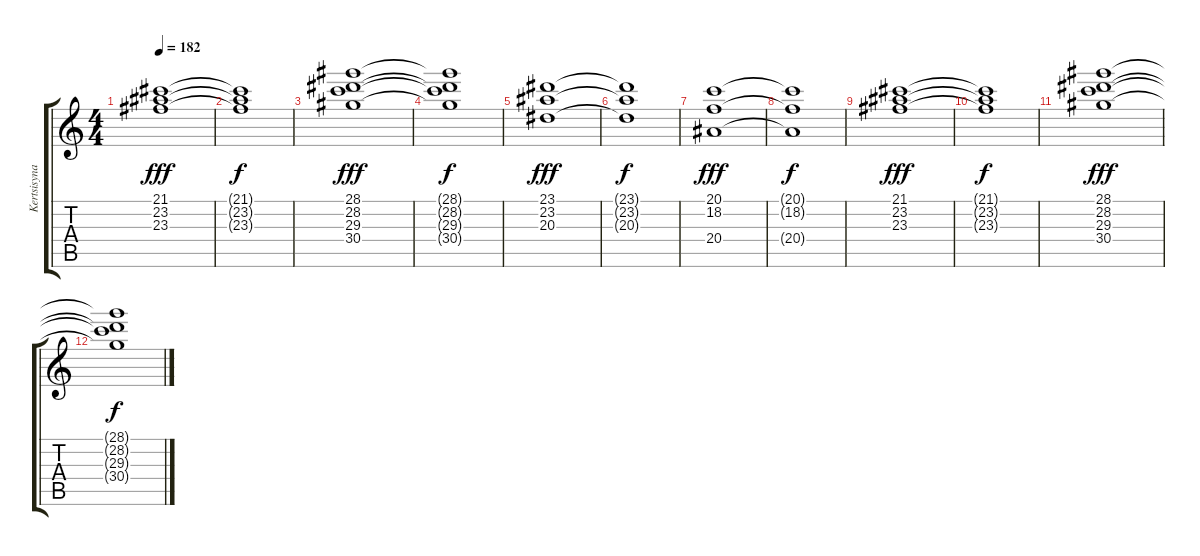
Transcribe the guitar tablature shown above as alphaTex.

\track ("Kertsisyna" "Kertsisyna") {instrument pad4choir}
\staff {score tabs}
\tuning (E4 B3 G3 D3 A2 E2) {hide}
\ts (4 4)
\tempo 182
\clef g2
\ks c
(21.1 23.2 23.3).1{dy fff} |
(21.1{t} 23.2{t} 23.3{t}).1{dy f} |
(28.1 28.2 29.3 30.4).1{dy fff} |
(28.1{t} 28.2{t} 29.3{t} 30.4{t}).1{dy f} |
(23.1 23.2 20.3).1{dy fff} |
(23.1{t} 23.2{t} 20.3{t}).1{dy f} |
(20.1 18.2 20.4).1{dy fff} |
(20.1{t} 18.2{t} 20.4{t}).1{dy f} |
(21.1 23.2 23.3).1{dy fff} |
(21.1{t} 23.2{t} 23.3{t}).1{dy f} |
(28.1 28.2 29.3 30.4).1{dy fff} |
(28.1{t} 28.2{t} 29.3{t} 30.4{t}).1{dy f}
